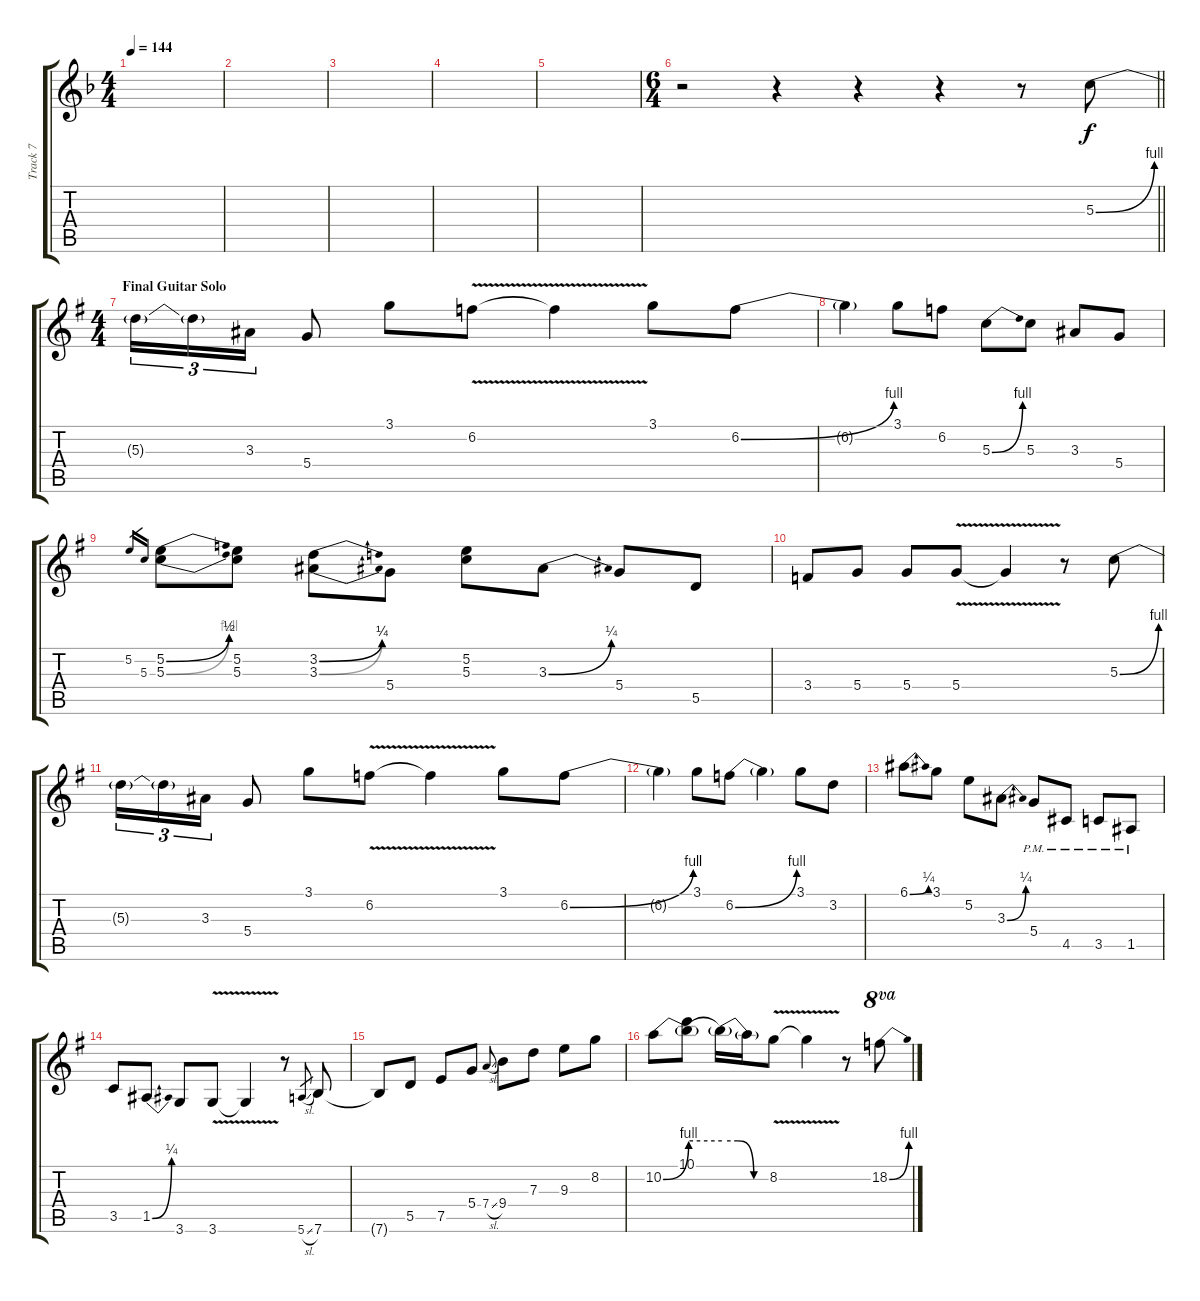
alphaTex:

\track ("Track 7" "Track 7") {instrument overdrivenguitar}
\staff {score tabs}
\tuning (E4 B3 G3 D3 A2 E2) {hide}
\ts (4 4)
\tempo 144
\clef g2
\ks f
|
|
|
|
|
\ts (6 4)
\barLineRight lightlight
r.2 r.4 r.4 r.4 r.8 5.3{be (bend 0 0 60 4)}.8 |
\ts (4 4)
\section ("" "Final Guitar Solo")
\ks g
5.3{t}.16{tu (3 2)} 5.3{t}.16{tu (3 2)} 3.3.16{tu (3 2)} 5.4.8 3.1.8 6.2{v}.8 6.2{t}.4 3.1.8 6.2{be (bend 0 0 60 4)}.8 |
6.2{t}.4 3.1.8 6.2.8 5.3{be (bend 0 0 60 4)}.8 5.3.8 3.3.8 5.4.8 |
5.2.16{gr} 5.3.16{gr} (5.2{be (bend 0 0 60 2)} 5.3{be (bend 0 0 60 4)}).8 (5.2 5.3).8 (3.2{be (bend 0 0 60 1)} 3.3{be (bend 0 0 60 1)}).8 5.4.8 (5.2 5.3).8 3.3{be (bend 0 0 60 1)}.8 5.4.8 5.5.8 |
3.4.8 5.4.8 5.4.8 5.4{v}.8 5.4{t}.4 r.8 5.3{be (bend 0 0 60 4)}.8 |
5.3{t}.16{tu (3 2)} 5.3{t}.16{tu (3 2)} 3.3.16{tu (3 2)} 5.4.8 3.1.8 6.2{v}.8 6.2{t}.4 3.1.8 6.2{be (bend 0 0 60 4)}.8 |
6.2{t}.4 3.1.8 6.2{be (bend 0 0 60 4)}.8 6.2{t}.4 3.1.8 3.2.8 |
6.1{be (bend 0 0 60 1)}.8 3.1.8 5.2.8 3.3{be (bend 0 0 60 1)}.8 5.4{pm}.8 4.5{pm}.8 3.5{pm}.8 1.5{pm}.8 |
3.5.8 1.5{be (bend 0 0 60 1)}.8 3.6.8 3.6{v}.8 3.6{t}.4 r.8 5.6{sl}.8{gr} 7.6.8 |
7.6{t}.8 5.5.8 7.5.8 5.4.8 7.4{sl}.8{gr onbeat} 9.4.8 7.3.8 9.3.8 8.2.8 |
10.2{be (bend 0 0 60 4)}.8 (10.1 10.2{be (hold 0 4 60 4) t}).8 10.2{be (custom 0 4 20 4 40 0 60 0) t}.16 10.2{t}.16 8.2{v}.8 8.2{v t}.4 r.8 18.2{be (bend 0 0 60 4)}.8{ot 8va}
